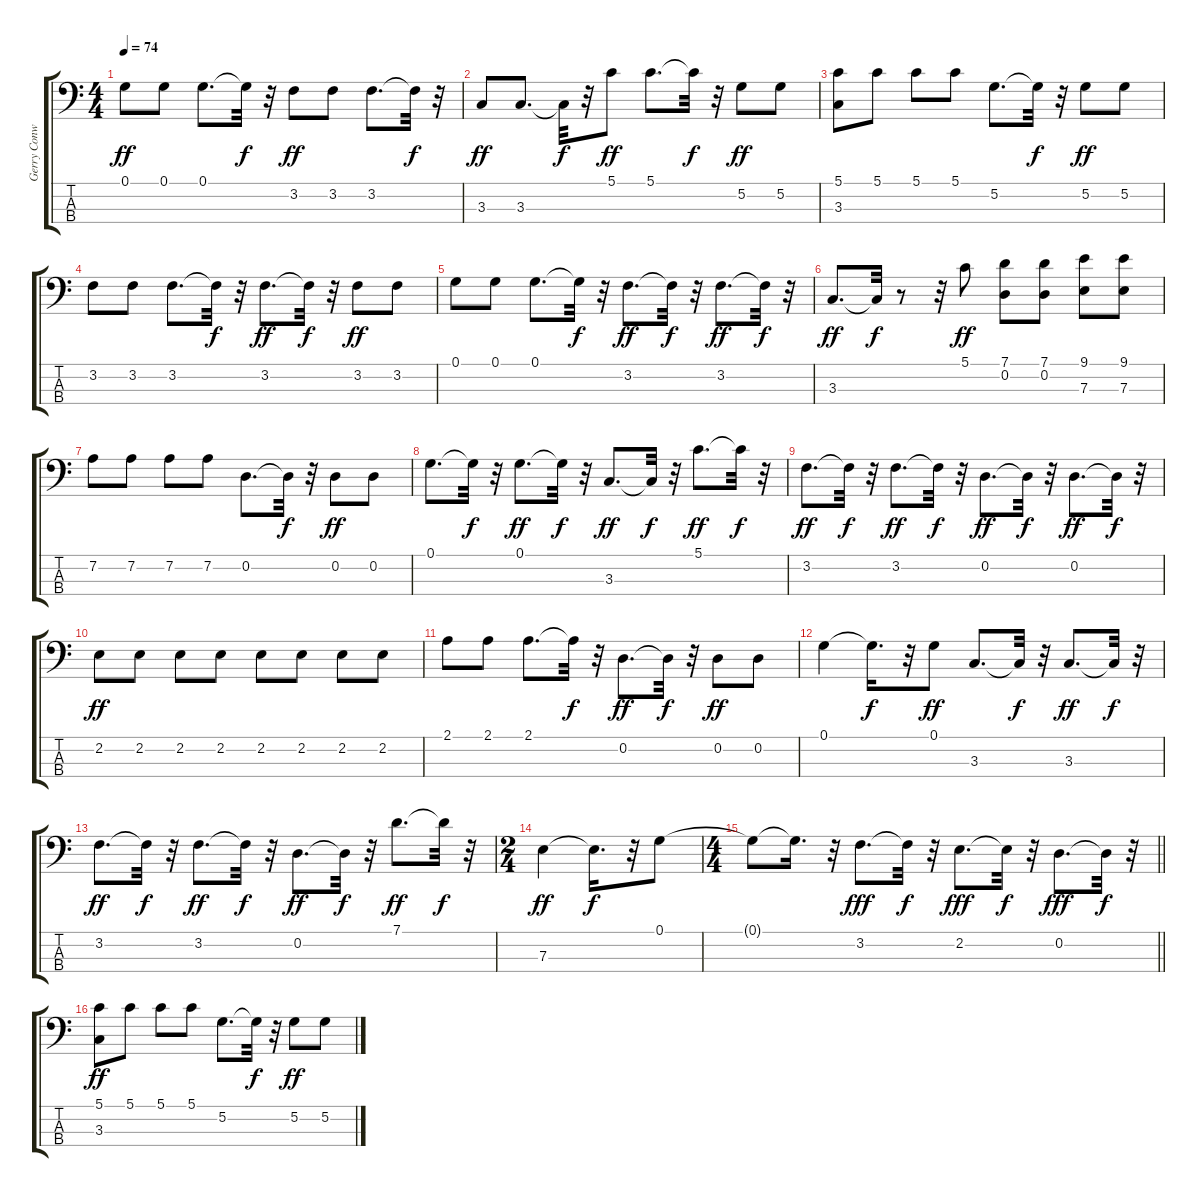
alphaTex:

\track ("Gerry Conway" "Gerry Conw") {instrument electricbassfinger}
\staff {score tabs}
\tuning (G2 D2 A1 E1) {hide}
\ts (4 4)
\tempo 74
\clef f4
\ks c
0.1.8{dy ff} 0.1.8 0.1.8{d} 0.1{t}.32{dy f} r.32 3.2.8{dy ff} 3.2.8 3.2.8{d} 3.2{t}.32{dy f} r.32 |
3.3.8{dy ff} 3.3.8{d} 3.3{t}.32{dy f} r.32 5.1.8{dy ff} 5.1.8{d} 5.1{t}.32{dy f} r.32 5.2.8{dy ff} 5.2.8 |
(5.1 3.3).8 5.1.8 5.1.8 5.1.8 5.2.8{d} 5.2{t}.32{dy f} r.32 5.2.8{dy ff} 5.2.8 |
3.2.8 3.2.8 3.2.8{d} 3.2{t}.32{dy f} r.32 3.2.8{d dy ff} 3.2{t}.32{dy f} r.32 3.2.8{dy ff} 3.2.8 |
0.1.8 0.1.8 0.1.8{d} 0.1{t}.32{dy f} r.32 3.2.8{d dy ff} 3.2{t}.32{dy f} r.32 3.2.8{d dy ff} 3.2{t}.32{dy f} r.32 |
3.3.8{d dy ff} 3.3{t}.32{dy f} r.8 r.32 5.1.8{dy ff} (7.1 0.2).8 (7.1 0.2).8 (9.1 7.3).8 (9.1 7.3).8 |
7.2.8 7.2.8 7.2.8 7.2.8 0.2.8{d} 0.2{t}.32{dy f} r.32 0.2.8{dy ff} 0.2.8 |
0.1.8{d} 0.1{t}.32{dy f} r.32 0.1.8{d dy ff} 0.1{t}.32{dy f} r.32 3.3.8{d dy ff} 3.3{t}.32{dy f} r.32 5.1.8{d dy ff} 5.1{t}.32{dy f} r.32 |
3.2.8{d dy ff} 3.2{t}.32{dy f} r.32 3.2.8{d dy ff} 3.2{t}.32{dy f} r.32 0.2.8{d dy ff} 0.2{t}.32{dy f} r.32 0.2.8{d dy ff} 0.2{t}.32{dy f} r.32 |
2.2.8{dy ff} 2.2.8 2.2.8 2.2.8 2.2.8 2.2.8 2.2.8 2.2.8 |
2.1.8 2.1.8 2.1.8{d} 2.1{t}.32{dy f} r.32 0.2.8{d dy ff} 0.2{t}.32{dy f} r.32 0.2.8{dy ff} 0.2.8 |
0.1.4 0.1{t}.16{d dy f} r.32 0.1.8{dy ff} 3.3.8{d} 3.3{t}.32{dy f} r.32 3.3.8{d dy ff} 3.3{t}.32{dy f} r.32 |
3.2.8{d dy ff} 3.2{t}.32{dy f} r.32 3.2.8{d dy ff} 3.2{t}.32{dy f} r.32 0.2.8{d dy ff} 0.2{t}.32{dy f} r.32 7.1.8{d dy ff} 7.1{t}.32{dy f} r.32 |
\ts (2 4)
7.3.4{dy ff} 7.3{t}.16{d dy f} r.32 0.1.8 |
\ts (4 4)
\barLineRight lightlight
0.1{t}.8 0.1{t}.16{d} r.32 3.2.8{d dy fff} 3.2{t}.32{dy f} r.32 2.2.8{d dy fff} 2.2{t}.32{dy f} r.32 0.2.8{d dy fff} 0.2{t}.32{dy f} r.32 |
(5.1 3.3).8{dy ff} 5.1.8 5.1.8 5.1.8 5.2.8{d} 5.2{t}.32{dy f} r.32 5.2.8{dy ff} 5.2.8
